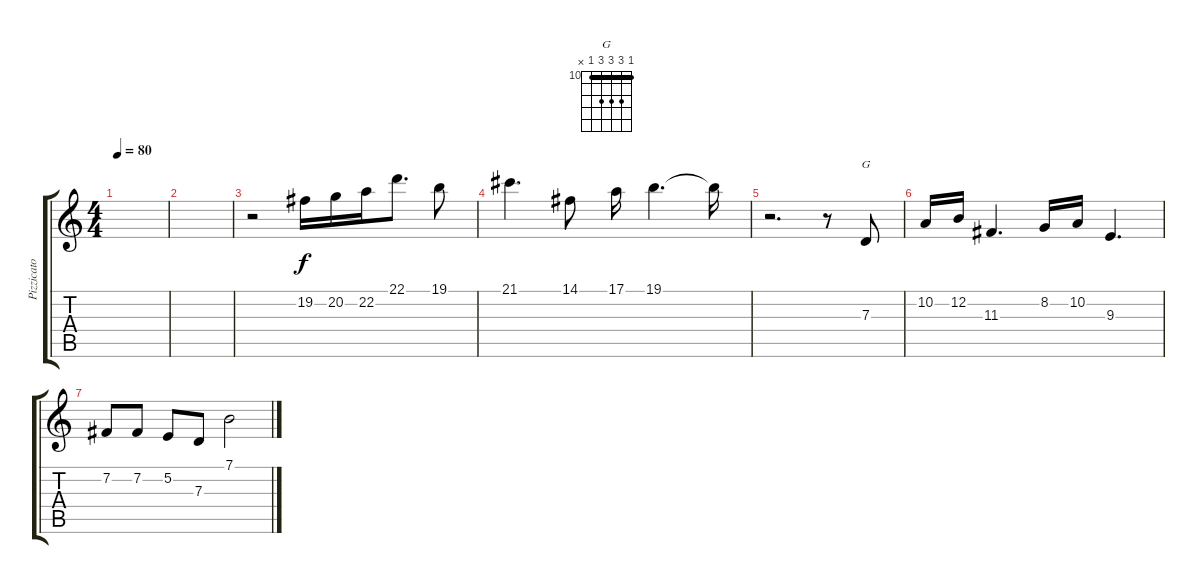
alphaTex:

\track ("Pizzicato" "Pizzicato") {instrument pizzicatostrings}
\staff {score tabs}
\tuning (E4 B3 G3 D3 A2 E2) {hide}
\chord ("G" 10 12 12 12 10 x) {firstfret 10 barre 10}
\ts (4 4)
\tempo 80
\clef g2
\ks c
|
|
r.2 19.2.16{dy f} 20.2.16 22.2.16 22.1.8{d} 19.1.8 |
21.1.4{d} 14.1.8 17.1.16 19.1.4{d} 19.1{t}.16 |
r.2{d} r.8 7.3.8{ch "G"} |
10.2.16 12.2.16 11.3.4{d} 8.2.16 10.2.16 9.3.4{d} |
7.2.8 7.2.8 5.2.8 7.3.8 7.1.2
